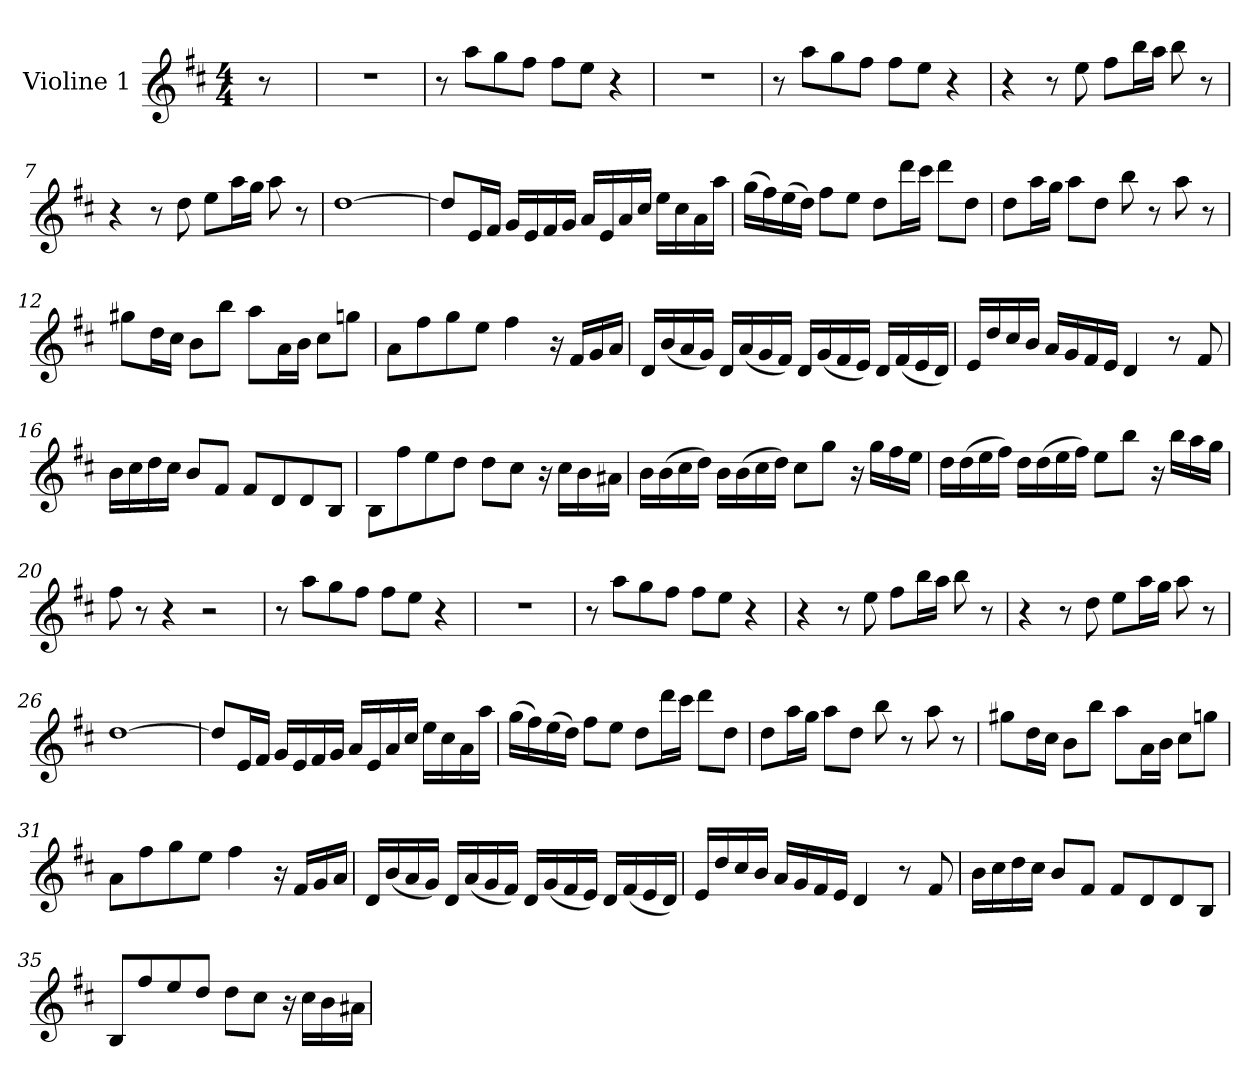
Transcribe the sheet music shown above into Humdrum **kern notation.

**kern
*part1
*staff1
*I"Violine 1
*I'Vl 1
*clefG2
*k[f#c#]
*M4/4
=1
8r
=2
1r
=3
8r
8aa\L
8gg\
8ff#\J
8ff#\L
8ee\J
4r
=4
1r
!!LO:LB:g=z
=5
8r
8aa\L
8gg\
8ff#\J
8ff#\L
8ee\J
4r
=6
4r
8r
8ee\
8ff#\L
16bb\L
16aa\JJ
8bb\
8r
=7
4r
8r
8dd\
8ee\L
16aa\L
16gg\JJ
8aa\
8r
=8
[1dd
!!LO:LB:g=z
=9
8dd/L]
16e/L
16f#/JJ
16g/LL
16e/
16f#/
16g/JJ
16a/LL
16e/
16a/
16cc#/JJ
16ee\LL
16cc#\
16a\
16aa\JJ
=10
(16gg\LL
16ff#\)
(16ee\
16dd\JJ)
8ff#\L
8ee\J
8dd\L
16ddd\L
16ccc#\JJ
8ddd\L
8dd\J
!!LO:LB:g=z
=11
8dd\L
16aa\L
16gg\JJ
8aa\L
8dd\J
8bb\
8r
8aa\
8r
!!LO:LB:g=z
=12
8gg#X\L
16dd\L
16cc#\JJ
8b\L
8bb\J
8aa\L
16a\L
16b\JJ
8cc#\L
8ggn\J
=13
8a\L
8ff#\
8gg\
8ee\J
4ff#\
16r
16f#/LL
16g/
16a/JJ
!!LO:LB:g=z
=14
16d/LL
(16b/
16a/
16g/JJ)
16d/LL
(16a/
16g/
16f#/JJ)
16d/LL
(16g/
16f#/
16e/JJ)
16d/LL
(16f#/
16e/
16d/JJ)
!!LO:LB:g=z
=15
16e/LL
16dd/
16cc#/
16b/JJ
16a/LL
16g/
16f#/
16e/JJ
4d/
8r
8f#/
=16
16b\LL
16cc#\
16dd\
16cc#\JJ
8b/L
8f#/J
8f#/L
8d/
8d/
8B/J
!!LO:LB:g=z
=17
8B\L
8ff#\
8ee\
8dd\J
8dd\L
8cc#\J
16r
16cc#\LL
16b\
16a#X\JJ
!!LO:LB:g=z
=18
16b\LL
(16b\
16cc#\
16dd\JJ)
16b\LL
(16b\
16cc#\
16dd\JJ)
8cc#\L
8gg\J
16r
16gg\LL
16ff#\
16ee\JJ
=19
16dd\LL
(16dd\
16ee\
16ff#\JJ)
16dd\LL
(16dd\
16ee\
16ff#\JJ)
8ee\L
8bb\J
16r
16bb\LL
16aa\
16gg\JJ
!!LO:LB:g=z
=20
8ff#\
8r
4r
2r
!!LO:LB:g=z
=21
8r
8aa\L
8gg\
8ff#\J
8ff#\L
8ee\J
4r
=22
1r
=23
8r
8aa\L
8gg\
8ff#\J
8ff#\L
8ee\J
4r
!!LO:LB:g=z
=24
4r
8r
8ee\
8ff#\L
16bb\L
16aa\JJ
8bb\
8r
=25
4r
8r
8dd\
8ee\L
16aa\L
16gg\JJ
8aa\
8r
=26
[1dd
!!LO:PB:g=z
=27
8dd/L]
16e/L
16f#/JJ
16g/LL
16e/
16f#/
16g/JJ
16a/LL
16e/
16a/
16cc#/JJ
16ee\LL
16cc#\
16a\
16aa\JJ
=28
(16gg\LL
16ff#\)
(16ee\
16dd\JJ)
8ff#\L
8ee\J
8dd\L
16ddd\L
16ccc#\JJ
8ddd\L
8dd\J
!!LO:LB:g=z
=29
8dd\L
16aa\L
16gg\JJ
8aa\L
8dd\J
8bb\
8r
8aa\
8r
!!LO:LB:g=z
=30
8gg#X\L
16dd\L
16cc#\JJ
8b\L
8bb\J
8aa\L
16a\L
16b\JJ
8cc#\L
8ggn\J
=31
8a\L
8ff#\
8gg\
8ee\J
4ff#\
16r
16f#/LL
16g/
16a/JJ
!!LO:LB:g=z
=32
16d/LL
(16b/
16a/
16g/JJ)
16d/LL
(16a/
16g/
16f#/JJ)
16d/LL
(16g/
16f#/
16e/JJ)
16d/LL
(16f#/
16e/
16d/JJ)
!!LO:LB:g=z
=33
16e/LL
16dd/
16cc#/
16b/JJ
16a/LL
16g/
16f#/
16e/JJ
4d/
8r
8f#/
=34
16b\LL
16cc#\
16dd\
16cc#\JJ
8b/L
8f#/J
8f#/L
8d/
8d/
8B/J
!!LO:LB:g=z
=35
8B/L
8ff#/
8ee/
8dd/J
8dd\L
8cc#\J
16r
16cc#\LL
16b\
16a#X\JJ
=
*-
